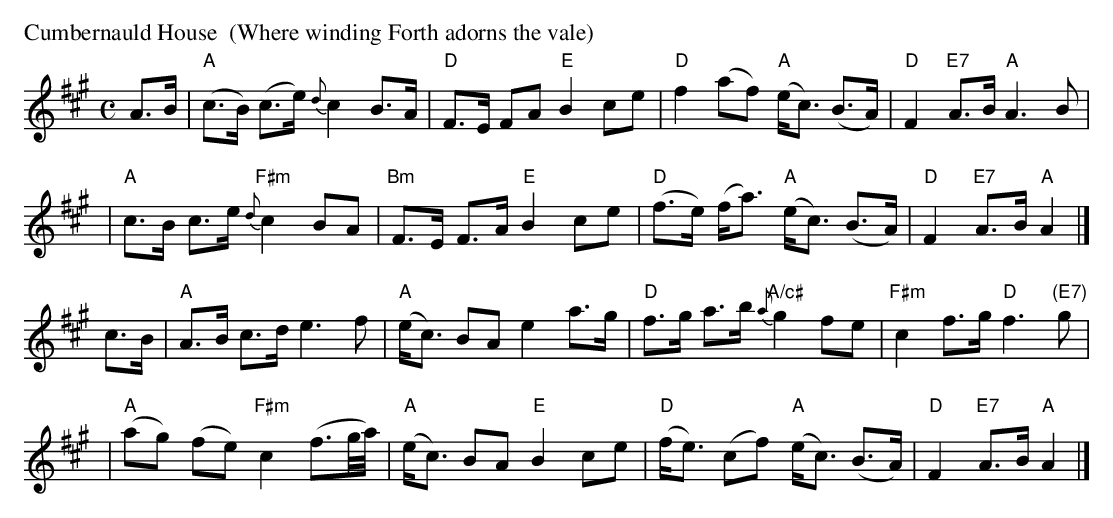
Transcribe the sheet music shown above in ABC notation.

X:1
P: Cumbernauld House  (Where winding Forth adorns the vale)
M:C
L:1/8
K:A %Transposed from F
A>B \
| "A"(c>B) (c>e) {d}c2 B>A |  "D"F>E FA  "E"B2 ce | "D"f2    (af)  "A"(e<c) (B>A) | "D"F2 "E7"A>B "A"A3B |
| "A"c>B c>e "F#m"{d}c2 BA | "Bm"F>E F>A "E"B2 ce | "D"(f>e) (f<a) "A"(e<c) (B>A) | "D"F2 "E7"A>B "A"A2 |]
c>B \
| "A"A>B   c>d      e3f            | "A"(e<c) BA    e2 a>g | "D"f>g    a>b "A/c#"{a}g2 fe | "F#m"c2 f>g "D"f3"(E7)"g |
| "A"(ag) (fe) "F#m"c2 (f3/g//a//) | "A"(e<c) BA "E"B2 ce  | "D"(f<e) (cf) "A"(e<c) (B>A) |  "D"F2 "E7"A>B "A"A2 |]
